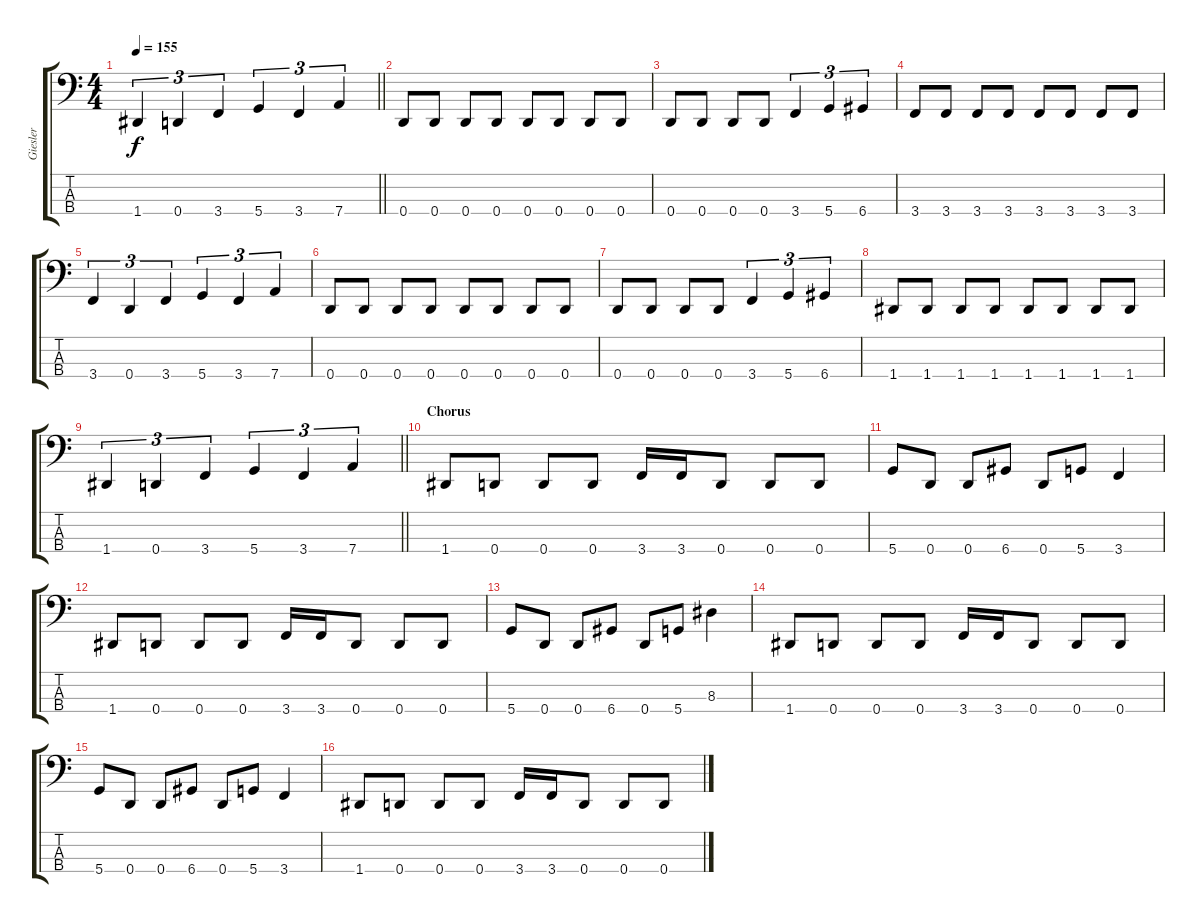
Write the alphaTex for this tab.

\track ("Giesler" "Giesler") {instrument electricbassfinger}
\staff {score tabs}
\tuning (F2 C2 G1 D1) {hide}
\ts (4 4)
\tempo 155
\clef f4
\barLineRight lightlight
\ks c
1.4.4{tu (3 2) dy f} 0.4.4{tu (3 2)} 3.4.4{tu (3 2)} 5.4.4{tu (3 2)} 3.4.4{tu (3 2)} 7.4.4{tu (3 2)} |
0.4.8 0.4.8 0.4.8 0.4.8 0.4.8 0.4.8 0.4.8 0.4.8 |
0.4.8 0.4.8 0.4.8 0.4.8 3.4.4{tu (3 2)} 5.4.4{tu (3 2)} 6.4.4{tu (3 2)} |
3.4.8 3.4.8 3.4.8 3.4.8 3.4.8 3.4.8 3.4.8 3.4.8 |
3.4.4{tu (3 2)} 0.4.4{tu (3 2)} 3.4.4{tu (3 2)} 5.4.4{tu (3 2)} 3.4.4{tu (3 2)} 7.4.4{tu (3 2)} |
0.4.8 0.4.8 0.4.8 0.4.8 0.4.8 0.4.8 0.4.8 0.4.8 |
0.4.8 0.4.8 0.4.8 0.4.8 3.4.4{tu (3 2)} 5.4.4{tu (3 2)} 6.4.4{tu (3 2)} |
1.4.8 1.4.8 1.4.8 1.4.8 1.4.8 1.4.8 1.4.8 1.4.8 |
\barLineRight lightlight
1.4.4{tu (3 2)} 0.4.4{tu (3 2)} 3.4.4{tu (3 2)} 5.4.4{tu (3 2)} 3.4.4{tu (3 2)} 7.4.4{tu (3 2)} |
\section ("" "Chorus")
1.4.8 0.4.8 0.4.8 0.4.8 3.4.16 3.4.16 0.4.8 0.4.8 0.4.8 |
5.4.8 0.4.8 0.4.8 6.4.8 0.4.8 5.4.8 3.4.4 |
1.4.8 0.4.8 0.4.8 0.4.8 3.4.16 3.4.16 0.4.8 0.4.8 0.4.8 |
5.4.8 0.4.8 0.4.8 6.4.8 0.4.8 5.4.8 8.3.4 |
1.4.8 0.4.8 0.4.8 0.4.8 3.4.16 3.4.16 0.4.8 0.4.8 0.4.8 |
5.4.8 0.4.8 0.4.8 6.4.8 0.4.8 5.4.8 3.4.4 |
1.4.8 0.4.8 0.4.8 0.4.8 3.4.16 3.4.16 0.4.8 0.4.8 0.4.8
